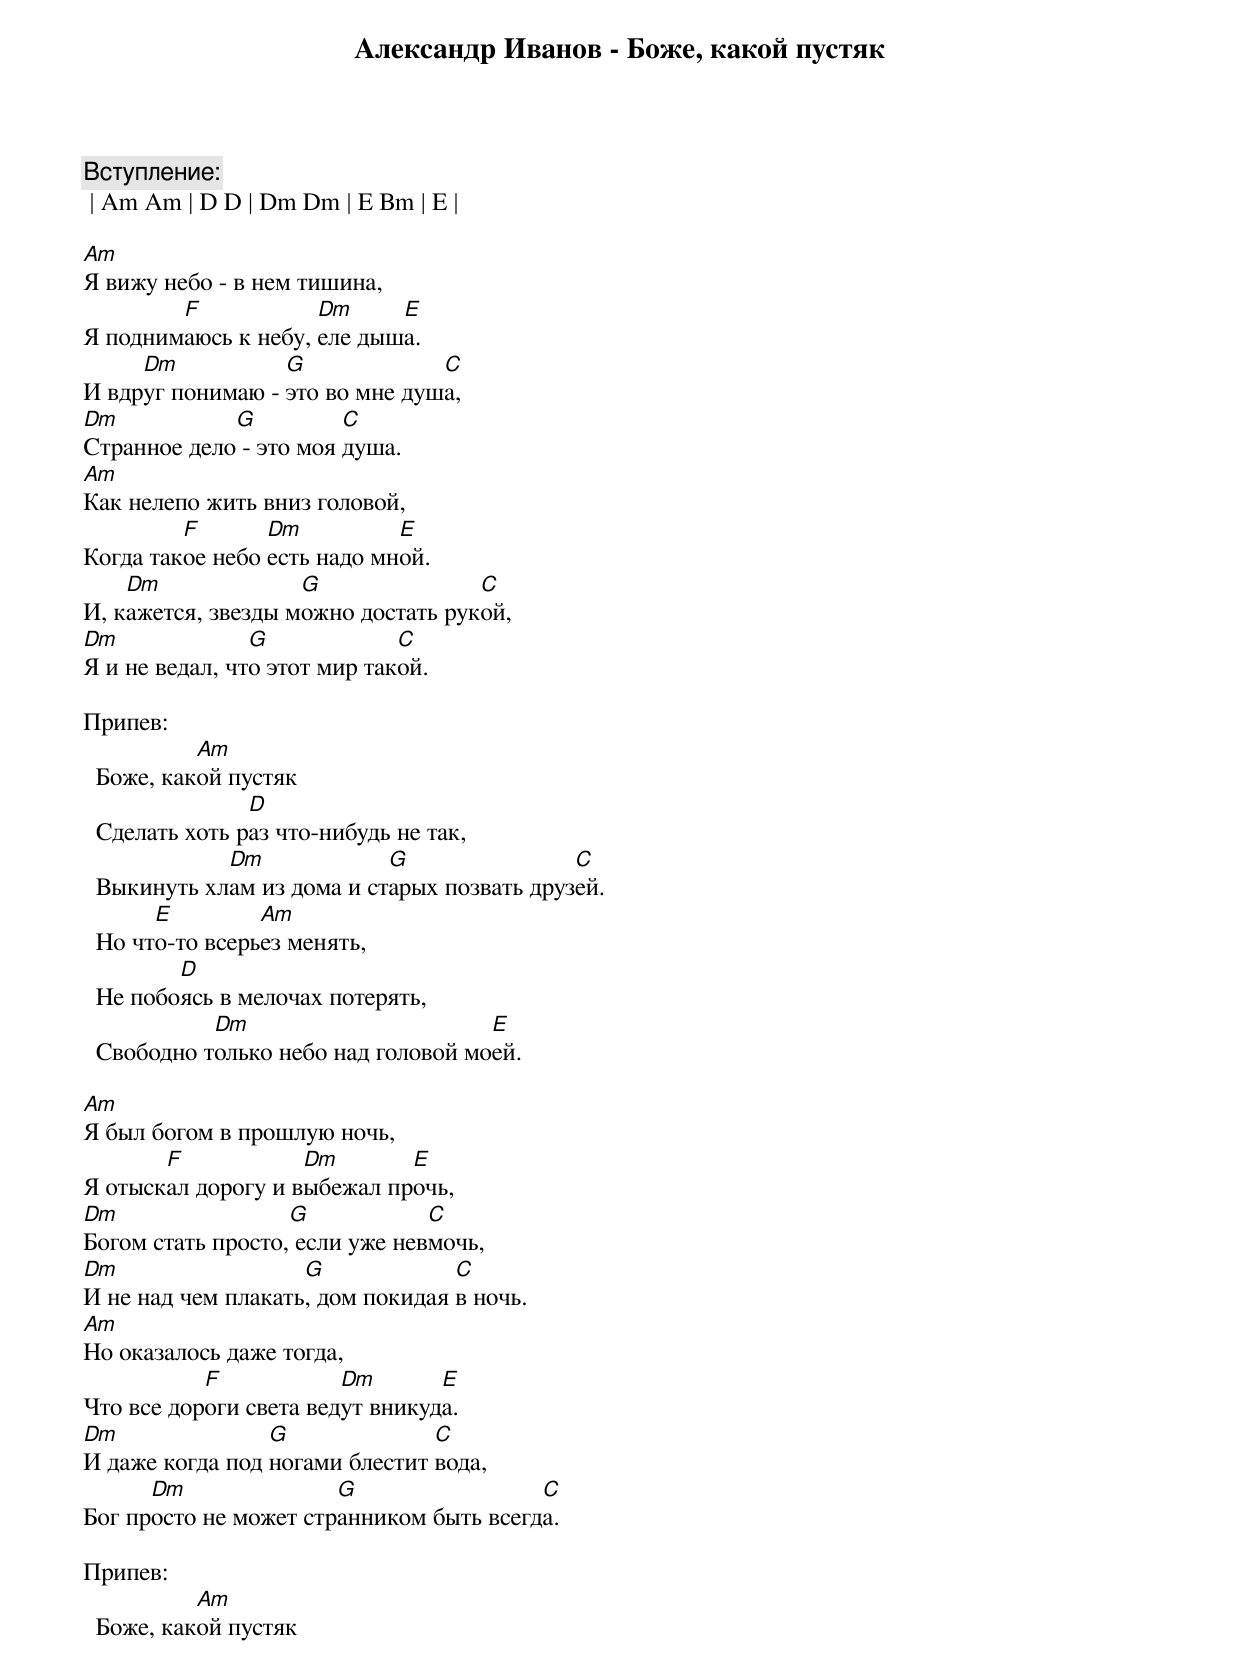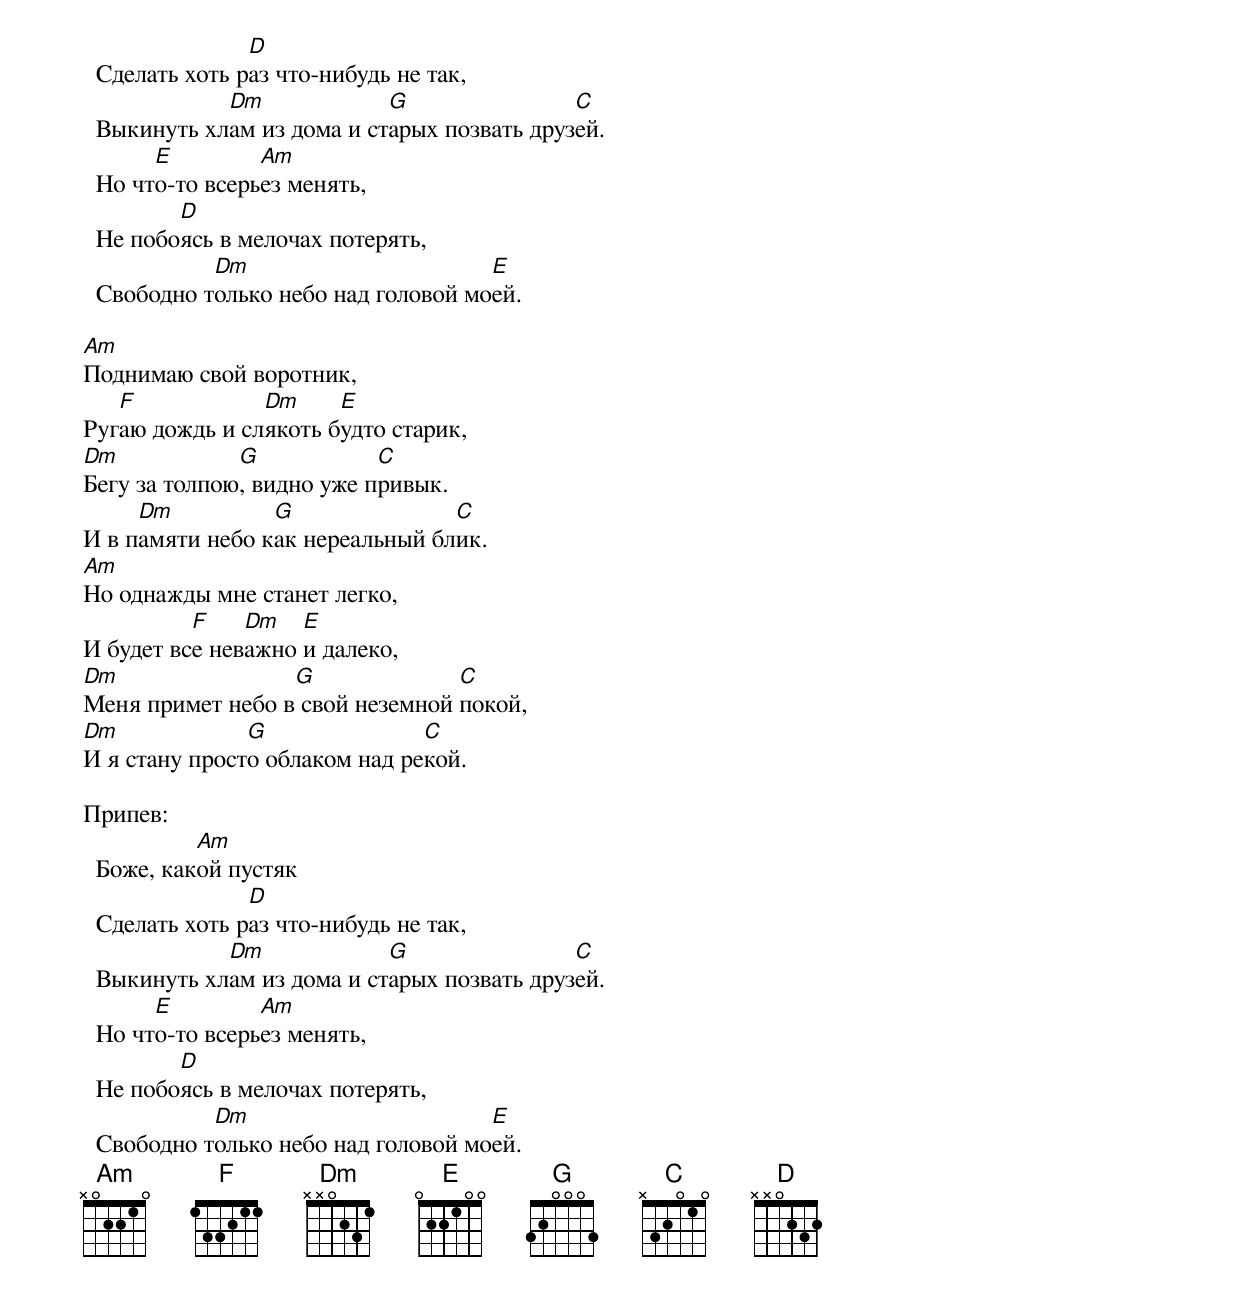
Александр Иванов - Боже, какой пустяк

Вступление:
 | Am Am | D D | Dm Dm | E Bm | E |

Am
Я вижу небо - в нем тишина,
        F            Dm     E
Я поднимаюсь к небу, еле дыша.
     Dm           G             C
И вдруг понимаю - это во мне душа,
Dm           G          C
Странное дело - это моя душа.
Am
Как нелепо жить вниз головой,
         F       Dm          E
Когда такое небо есть надо мной.
    Dm              G               C
И, кажется, звезды можно достать рукой,
Dm              G             C
Я и не ведал, что этот мир такой.

Припев:
           Am
  Боже, какой пустяк
                D
  Сделать хоть раз что-нибудь не так,
             Dm             G                C
  Выкинуть хлам из дома и старых позвать друзей.
       E         Am
  Но что-то всерьез менять,
         D
  Не побоясь в мелочах потерять,
            Dm                       E
  Свободно только небо над головой моей.

Am
Я был богом в прошлую ночь,
       F            Dm       E
Я отыскал дорогу и выбежал прочь,
Dm                 G            C
Богом стать просто, если уже невмочь,
Dm                  G             C
И не над чем плакать, дом покидая в ночь.
Am
Но оказалось даже тогда,
           F            Dm       E
Что все дороги света ведут вникуда.
Dm               G              C
И даже когда под ногами блестит вода,
      Dm               G                 C
Бог просто не может странником быть всегда.

Припев:
           Am
  Боже, какой пустяк
                D
  Сделать хоть раз что-нибудь не так,
             Dm             G                C
  Выкинуть хлам из дома и старых позвать друзей.
       E         Am
  Но что-то всерьез менять,
         D
  Не побоясь в мелочах потерять,
            Dm                       E
  Свободно только небо над головой моей.

Am
Поднимаю свой воротник,
   F            Dm     E
Ругаю дождь и слякоть будто старик,
Dm            G            C
Бегу за толпою, видно уже привык.
     Dm          G               C
И в памяти небо как нереальный блик.
Am
Но однажды мне станет легко,
          F    Dm   E
И будет все неважно и далеко,
Dm                G              C
Меня примет небо в свой неземной покой,
Dm             G               C
И я стану просто облаком над рекой.

Припев:
           Am
  Боже, какой пустяк
                D
  Сделать хоть раз что-нибудь не так,
             Dm             G                C
  Выкинуть хлам из дома и старых позвать друзей.
       E         Am
  Но что-то всерьез менять,
         D
  Не побоясь в мелочах потерять,
            Dm                       E
  Свободно только небо над головой моей.
